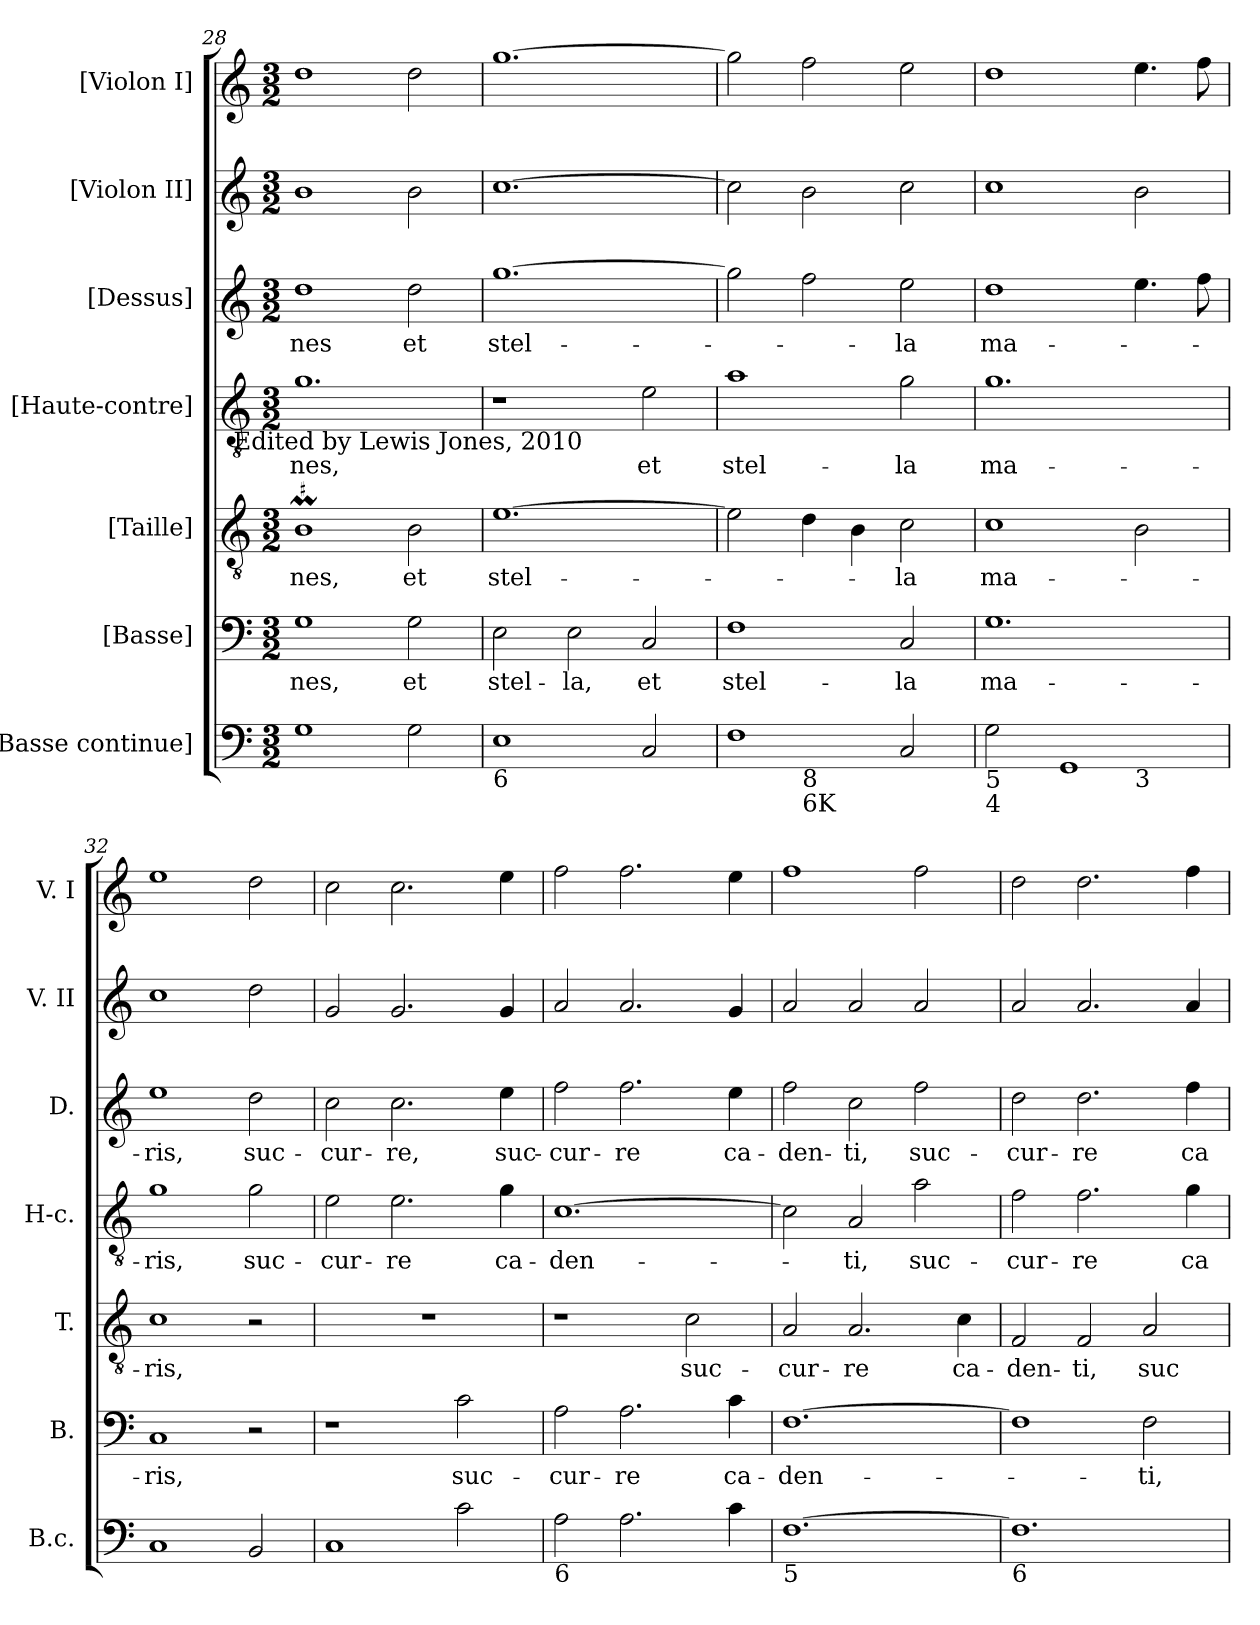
**kern	**kern	**text	**kern	**text	**kern	**text	**kern	**text	**kern	**kern
*part7	*part6	*part6	*part5	*part5	*part4	*part4	*part3	*part3	*part2	*part1
*staff7	*staff6	*staff6	*staff5	*staff5	*staff4	*staff4	*staff3	*staff3	*staff2	*staff1
*I"[Basse continue]	*I"[Basse]	*	*I"[Taille]	*	*I"[Haute-contre]	*	*I"[Dessus]	*	*I"[Violon II]	*I"[Violon I]
*I'B.c.	*I'B.	*	*I'T.	*	*I'H-c.	*	*I'D.	*	*I'V. II	*I'V. I
*clefF4	*clefF4	*	*clefGv2	*	*clefGv2	*	*clefG2	*	*clefG2	*clefG2
*	*	*	*ITrd7c12	*	*ITrd7c12	*	*	*	*	*
*k[]	*k[]	*	*k[]	*	*k[]	*	*k[]	*	*k[]	*k[]
*C:	*C:	*	*C:	*	*C:	*	*C:	*	*C:	*C:
*M3/2	*M3/2	*	*M3/2	*	*M3/2	*	*M3/2	*	*M3/2	*M3/2
=28	=28	=28	=28	=28	=28	=28	=28	=28	=28	=28
!	!	!LO:LY:b	!	!LO:LY:b	!	!LO:LY:b	!	!LO:LY:b	!	!
*	*	*	*	*	*^	*	*	*	*	*
1G	1G	-nes,	1BBM	-nes,	1.G	1ryy	-nes,	1dd	-nes	1b	1dd
!	!	!	!	!	!	!LO:TX:b:cj:t=Edited by Lewis Jones, 2010	!	!	!	!	!
!	!	!LO:LY:b	!	!LO:LY:b	!	!	!	!	!LO:LY:b	!	!
2G\	2G\	et	2BB\	et	.	2ryy	.	2dd\	et	2b\	2dd\
=29	=29	=29	=29	=29	=29	=29	=29	=29	=29	=29	=29
!LO:TX:b:t=6	!	!	!	!	!	!	!	!	!	!	!
!	!	!LO:LY:b	!	!LO:LY:b	!	!	!	!	!LO:LY:b	!	!
*	*	*	*	*	*v	*v	*	*	*	*	*
1E	2E\	stel-	[>1.E	stel-	1r	.	[>1.gg	stel-	[>1.cc	[>1.gg
!	!	!LO:LY:b	!	!	!	!	!	!	!	!
.	2E\	-la,	.	.	.	.	.	.	.	.
!	!	!LO:LY:b	!	!	!	!LO:LY:b	!	!	!	!
2C/	2C/	et	.	.	2E\	et	.	.	.	.
=30	=30	=30	=30	=30	=30	=30	=30	=30	=30	=30
!LO:TX:b:t=9	!	!	!	!	!	!	!	!	!	!
!LO:TX:b:t=73	!	!	!	!	!	!	!	!	!	!
!	!	!LO:LY:b	!	!	!	!LO:LY:b	!	!	!	!
*^	*	*	*	*	*	*	*	*	*	*
1F	2ryy	1F	stel-	2E\]	.	1A	stel-	2gg\]	.	2cc\]	2gg\]
!	!LO:TX:b:t=8	!	!	!	!	!	!	!	!	!	!
!	!LO:TX:b:t=6K	!	!	!	!	!	!	!	!	!	!
.	1ryy	.	.	4D\	.	.	.	2ff\	.	2b\	2ff\
.	.	.	.	4BB\	.	.	.	.	.	.	.
!	!	!	!LO:LY:b	!	!LO:LY:b	!	!LO:LY:b	!	!LO:LY:b	!	!
2C/	.	2C/	-la	2C\	-la	2G\	-la	2ee\	-la	2cc\	2ee\
=31	=31	=31	=31	=31	=31	=31	=31	=31	=31	=31	=31
!LO:TX:b:t=5	!	!	!	!	!	!	!	!	!	!	!
!LO:TX:b:t=4	!	!	!	!	!	!	!	!	!	!	!
!	!	!	!LO:LY:b	!	!LO:LY:b	!	!LO:LY:b	!	!LO:LY:b	!	!
2G\	1ryy	1.G	ma-	1C	ma-	1.G	ma-	1dd	ma-	1cc	1dd
1GG	.	.	.	.	.	.	.	.	.	.	.
!	!LO:TX:b:t=3	!	!	!	!	!	!	!	!	!	!
.	2ryy	.	.	2BB\	.	.	.	4.ee\	.	2b\	4.ee\
.	.	.	.	.	.	.	.	8ff\	.	.	8ff\
!!LO:PB:g=z
=32	=32	=32	=32	=32	=32	=32	=32	=32	=32	=32	=32
!	!	!	!LO:LY:b	!	!LO:LY:b	!	!LO:LY:b	!	!LO:LY:b	!	!
*v	*v	*	*	*	*	*	*	*	*	*	*
1C	1C	-ris,	1C	-ris,	1G	-ris,	1ee	-ris,	1cc	1ee
!	!	!	!	!	!	!LO:LY:b	!	!LO:LY:b	!	!
2BB/	2r	.	2r	.	2G\	suc-	2dd\	suc-	2dd\	2dd\
=33	=33	=33	=33	=33	=33	=33	=33	=33	=33	=33
!	!	!	!LO:N:vis=1	!	!	!LO:LY:b	!	!LO:LY:b	!	!
1C	1r	.	1.r	.	2E\	-cur-	2cc\	-cur-	2g/	2cc\
!	!	!	!	!	!	!LO:LY:b	!	!LO:LY:b	!	!
.	.	.	.	.	2.E\	-re	2.cc\	-re,	2.g/	2.cc\
!	!	!LO:LY:b	!	!	!	!	!	!	!	!
2c\	2c\	suc-	.	.	.	.	.	.	.	.
!	!	!	!	!	!	!LO:LY:b	!	!LO:LY:b	!	!
.	.	.	.	.	4G\	ca-	4ee\	suc-	4g/	4ee\
=34	=34	=34	=34	=34	=34	=34	=34	=34	=34	=34
!LO:TX:b:t=6	!	!	!	!	!	!	!	!	!	!
!	!	!LO:LY:b	!	!	!	!LO:LY:b	!	!LO:LY:b	!	!
2A\	2A\	-cur-	1r	.	[>1.C	-den-	2ff\	-cur-	2a/	2ff\
!	!	!LO:LY:b	!	!	!	!	!	!LO:LY:b	!	!
2.A\	2.A\	-re	.	.	.	.	2.ff\	-re	2.a/	2.ff\
!	!	!	!	!LO:LY:b	!	!	!	!	!	!
.	.	.	2C\	suc-	.	.	.	.	.	.
!	!	!LO:LY:b	!	!	!	!	!	!LO:LY:b	!	!
4c\	4c\	ca-	.	.	.	.	4ee\	ca-	4g/	4ee\
=35	=35	=35	=35	=35	=35	=35	=35	=35	=35	=35
!LO:TX:b:t=5	!	!	!	!	!	!	!	!	!	!
!	!	!LO:LY:b	!	!LO:LY:b	!	!	!	!LO:LY:b	!	!
[>1.F	[>1.F	-den-	2AA/	-cur-	2C\]	.	2ff\	-den-	2a/	1ff
!	!	!	!	!LO:LY:b	!	!LO:LY:b	!	!LO:LY:b	!	!
.	.	.	2.AA/	-re	2AA/	-ti,	2cc\	-ti,	2a/	.
!	!	!	!	!	!	!LO:LY:b	!	!LO:LY:b	!	!
.	.	.	.	.	2A\	suc-	2ff\	suc-	2a/	2ff\
!	!	!	!	!LO:LY:b	!	!	!	!	!	!
.	.	.	4C\	ca-	.	.	.	.	.	.
=36	=36	=36	=36	=36	=36	=36	=36	=36	=36	=36
!LO:TX:b:t=6	!	!	!	!	!	!	!	!	!	!
!	!	!	!	!LO:LY:b	!	!LO:LY:b	!	!LO:LY:b	!	!
1.F]	1F]	.	2FF/	-den-	2F\	-cur-	2dd\	-cur-	2a/	2dd\
!	!	!	!	!LO:LY:b	!	!LO:LY:b	!	!LO:LY:b	!	!
.	.	.	2FF/	-ti,	2.F\	-re	2.dd\	-re	2.a/	2.dd\
!	!	!LO:LY:b	!	!LO:LY:b	!	!	!	!	!	!
.	2F\	-ti,	2AA/	suc-	.	.	.	.	.	.
!	!	!	!	!	!	!LO:LY:b	!	!LO:LY:b	!	!
.	.	.	.	.	4G\	ca-	4ff\	ca-	4a/	4ff\
=	=	=	=	=	=	=	=	=	=	=
*-	*-	*-	*-	*-	*-	*-	*-	*-	*-	*-
